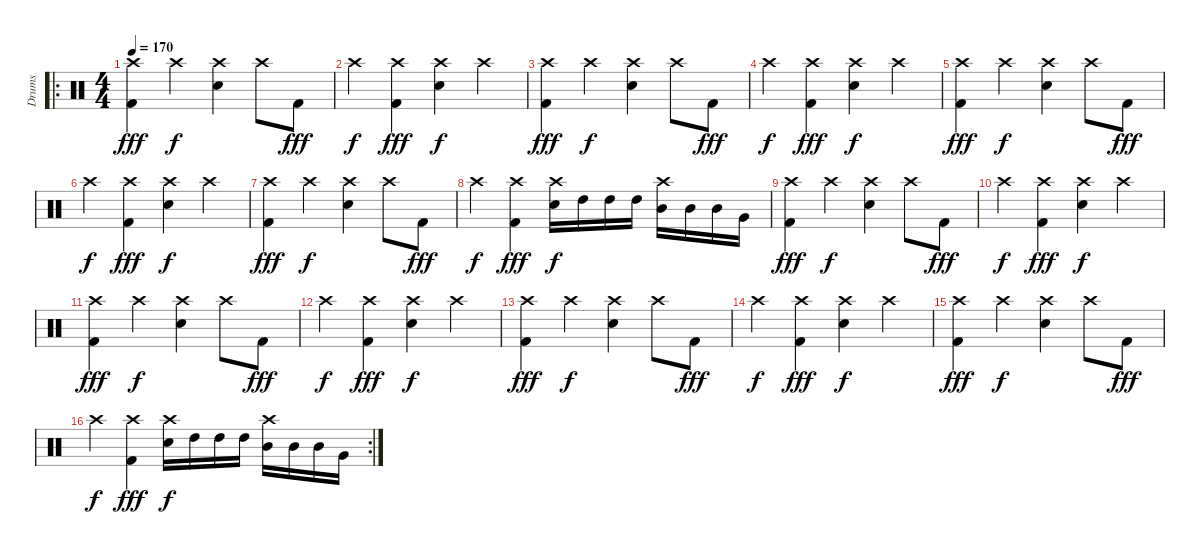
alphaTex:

\track ("Drums" "Drums") {instrument percussion}
\staff {score}
\articulation defaults
\ro
\ts (4 4)
\tempo 170
\clef neutral
\ks c
("Crash high (hit)" "Kick (hit) 2").4{dy fff} "Crash high (hit)".4{dy f} ("Crash high (hit)" "Electric Snare (hit)").4 "Crash high (hit)".8 "Kick (hit) 2".8{dy fff} |
"Crash high (hit)".4{dy f} ("Crash high (hit)" "Kick (hit) 2").4{dy fff} ("Crash high (hit)" "Electric Snare (hit)").4{dy f} "Crash high (hit)".4 |
("Crash high (hit)" "Kick (hit) 2").4{dy fff} "Crash high (hit)".4{dy f} ("Crash high (hit)" "Electric Snare (hit)").4 "Crash high (hit)".8 "Kick (hit) 2".8{dy fff} |
"Crash high (hit)".4{dy f} ("Crash high (hit)" "Kick (hit) 2").4{dy fff} ("Crash high (hit)" "Electric Snare (hit)").4{dy f} "Crash high (hit)".4 |
("Crash high (hit)" "Kick (hit) 2").4{dy fff} "Crash high (hit)".4{dy f} ("Crash high (hit)" "Electric Snare (hit)").4 "Crash high (hit)".8 "Kick (hit) 2".8{dy fff} |
"Crash high (hit)".4{dy f} ("Crash high (hit)" "Kick (hit) 2").4{dy fff} ("Crash high (hit)" "Electric Snare (hit)").4{dy f} "Crash high (hit)".4 |
("Crash high (hit)" "Kick (hit) 2").4{dy fff} "Crash high (hit)".4{dy f} ("Crash high (hit)" "Electric Snare (hit)").4 "Crash high (hit)".8 "Kick (hit) 2".8{dy fff} |
"Crash high (hit)".4{dy f} ("Crash high (hit)" "Kick (hit) 2").4{dy fff} ("Crash high (hit)" "Electric Snare (hit)").16{dy f} "High Tom (hit)".16 "High Tom (hit)".16 "High Tom (hit)".16 ("Crash high (hit)" "Mid Tom (hit)").16 "Mid Tom (hit)".16 "Mid Tom (hit)".16 "Very Low Tom (hit)".16 |
("Crash high (hit)" "Kick (hit) 2").4{dy fff} "Crash high (hit)".4{dy f} ("Crash high (hit)" "Electric Snare (hit)").4 "Crash high (hit)".8 "Kick (hit) 2".8{dy fff} |
"Crash high (hit)".4{dy f} ("Crash high (hit)" "Kick (hit) 2").4{dy fff} ("Crash high (hit)" "Electric Snare (hit)").4{dy f} "Crash high (hit)".4 |
("Crash high (hit)" "Kick (hit) 2").4{dy fff} "Crash high (hit)".4{dy f} ("Crash high (hit)" "Electric Snare (hit)").4 "Crash high (hit)".8 "Kick (hit) 2".8{dy fff} |
"Crash high (hit)".4{dy f} ("Crash high (hit)" "Kick (hit) 2").4{dy fff} ("Crash high (hit)" "Electric Snare (hit)").4{dy f} "Crash high (hit)".4 |
("Crash high (hit)" "Kick (hit) 2").4{dy fff} "Crash high (hit)".4{dy f} ("Crash high (hit)" "Electric Snare (hit)").4 "Crash high (hit)".8 "Kick (hit) 2".8{dy fff} |
"Crash high (hit)".4{dy f} ("Crash high (hit)" "Kick (hit) 2").4{dy fff} ("Crash high (hit)" "Electric Snare (hit)").4{dy f} "Crash high (hit)".4 |
("Crash high (hit)" "Kick (hit) 2").4{dy fff} "Crash high (hit)".4{dy f} ("Crash high (hit)" "Electric Snare (hit)").4 "Crash high (hit)".8 "Kick (hit) 2".8{dy fff} |
\rc 2 "Crash high (hit)".4{dy f}
("Crash high (hit)" "Kick (hit) 2").4{dy fff} ("Crash high (hit)" "Electric Snare (hit)").16{dy f} "High Tom (hit)".16 "High Tom (hit)".16 "High Tom (hit)".16 ("Crash high (hit)" "Mid Tom (hit)").16 "Mid Tom (hit)".16 "Mid Tom (hit)".16 "Very Low Tom (hit)".16
